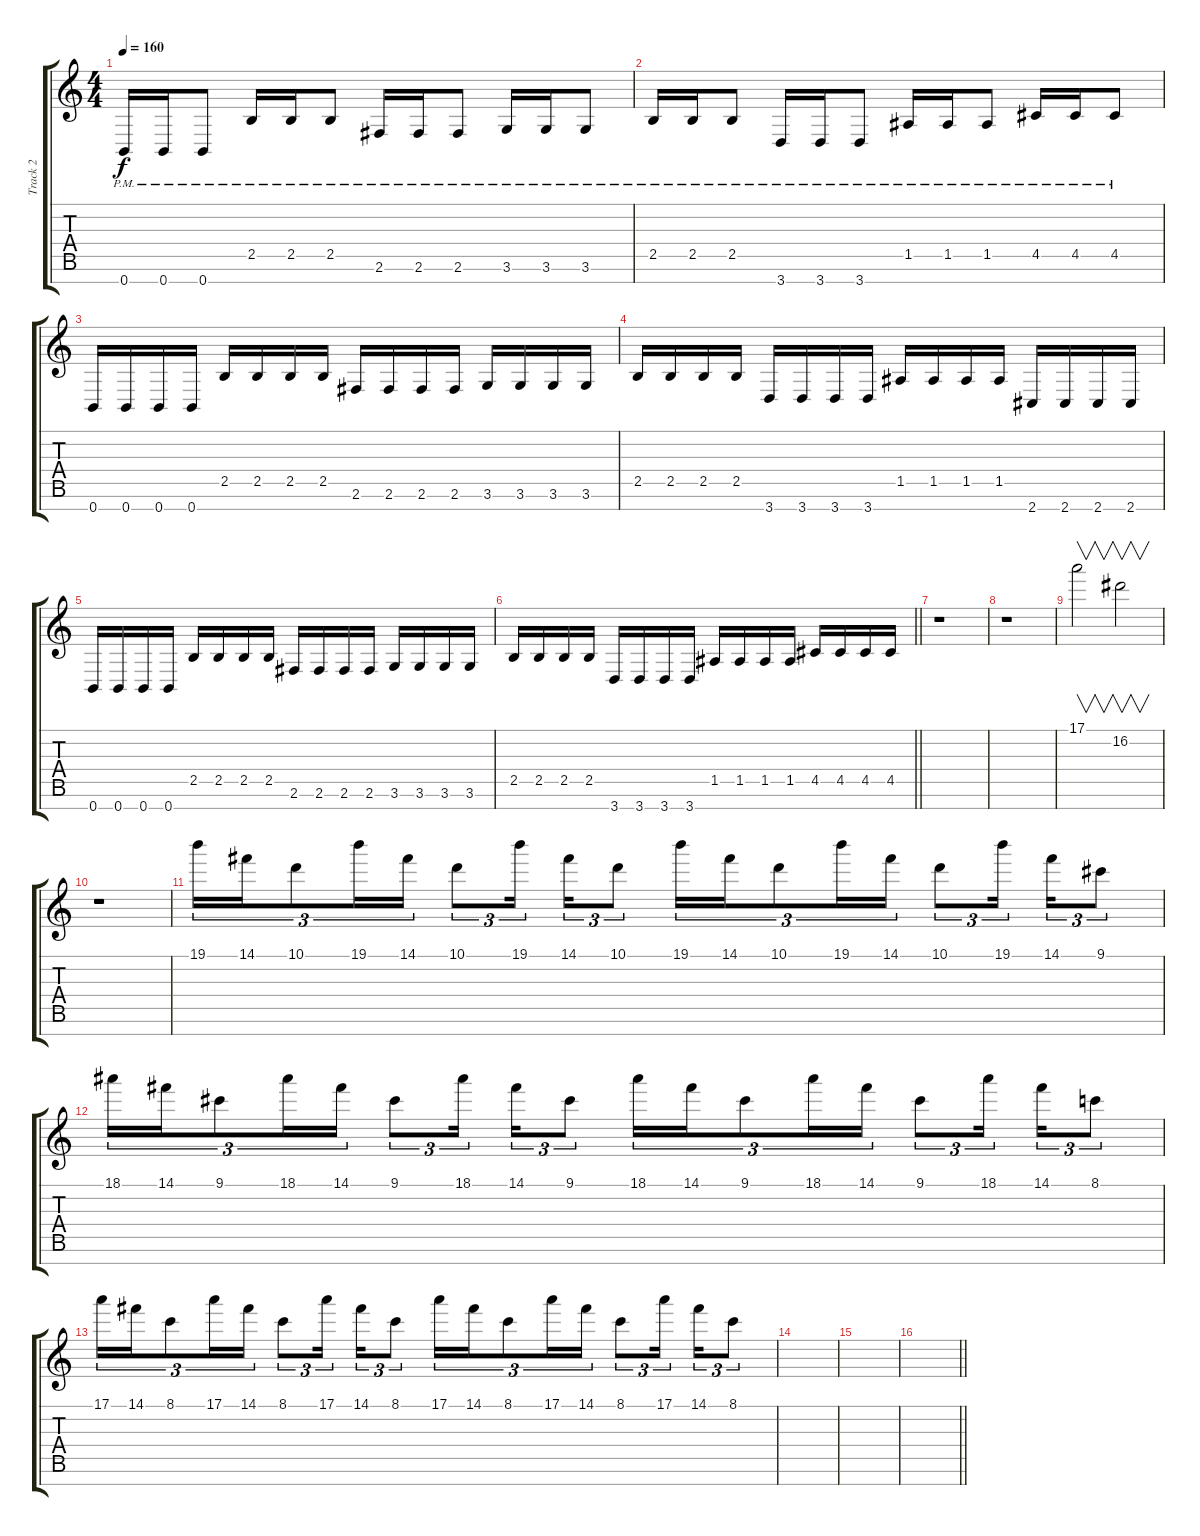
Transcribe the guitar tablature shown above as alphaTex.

\track ("Track 2" "Track 2") {instrument distortionguitar}
\staff {score tabs}
\tuning (E4 B3 G3 D3 A2 E2 B1) {hide}
\ts (4 4)
\tempo 160
\clef g2
\ks c
0.7{pm}.16{dy f} 0.7{pm}.16 0.7{pm}.8 2.5{pm}.16 2.5{pm}.16 2.5{pm}.8 2.6{pm}.16 2.6{pm}.16 2.6{pm}.8 3.6{pm}.16 3.6{pm}.16 3.6{pm}.8 |
2.5{pm}.16 2.5{pm}.16 2.5{pm}.8 3.7{pm}.16 3.7{pm}.16 3.7{pm}.8 1.5{pm}.16 1.5{pm}.16 1.5{pm}.8 4.5{pm}.16 4.5{pm}.16 4.5{pm}.8 |
0.7.16 0.7.16 0.7.16 0.7.16 2.5.16 2.5.16 2.5.16 2.5.16 2.6.16 2.6.16 2.6.16 2.6.16 3.6.16 3.6.16 3.6.16 3.6.16 |
2.5.16 2.5.16 2.5.16 2.5.16 3.7.16 3.7.16 3.7.16 3.7.16 1.5.16 1.5.16 1.5.16 1.5.16 2.7.16 2.7.16 2.7.16 2.7.16 |
0.7.16 0.7.16 0.7.16 0.7.16 2.5.16 2.5.16 2.5.16 2.5.16 2.6.16 2.6.16 2.6.16 2.6.16 3.6.16 3.6.16 3.6.16 3.6.16 |
\barLineRight lightlight
2.5.16 2.5.16 2.5.16 2.5.16 3.7.16 3.7.16 3.7.16 3.7.16 1.5.16 1.5.16 1.5.16 1.5.16 4.5.16 4.5.16 4.5.16 4.5.16 |
\section ("" "")
r.1 |
r.1 |
17.1.2{v} 16.2.2{v} |
r.1 |
19.1.16{tu (3 2)} 14.1.16{tu (3 2)} 10.1.8{tu (3 2)} 19.1.16{tu (3 2)} 14.1.16{tu (3 2)} 10.1.8{tu (3 2)} 19.1.16{tu (3 2)} 14.1.16{tu (3 2)} 10.1.8{tu (3 2)} 19.1.16{tu (3 2)} 14.1.16{tu (3 2)} 10.1.8{tu (3 2)} 19.1.16{tu (3 2)} 14.1.16{tu (3 2)} 10.1.8{tu (3 2)} 19.1.16{tu (3 2)} 14.1.16{tu (3 2)} 9.1.8{tu (3 2)} |
18.1.16{tu (3 2)} 14.1.16{tu (3 2)} 9.1.8{tu (3 2)} 18.1.16{tu (3 2)} 14.1.16{tu (3 2)} 9.1.8{tu (3 2)} 18.1.16{tu (3 2)} 14.1.16{tu (3 2)} 9.1.8{tu (3 2)} 18.1.16{tu (3 2)} 14.1.16{tu (3 2)} 9.1.8{tu (3 2)} 18.1.16{tu (3 2)} 14.1.16{tu (3 2)} 9.1.8{tu (3 2)} 18.1.16{tu (3 2)} 14.1.16{tu (3 2)} 8.1.8{tu (3 2)} |
17.1.16{tu (3 2)} 14.1.16{tu (3 2)} 8.1.8{tu (3 2)} 17.1.16{tu (3 2)} 14.1.16{tu (3 2)} 8.1.8{tu (3 2)} 17.1.16{tu (3 2)} 14.1.16{tu (3 2)} 8.1.8{tu (3 2)} 17.1.16{tu (3 2)} 14.1.16{tu (3 2)} 8.1.8{tu (3 2)} 17.1.16{tu (3 2)} 14.1.16{tu (3 2)} 8.1.8{tu (3 2)} 17.1.16{tu (3 2)} 14.1.16{tu (3 2)} 8.1.8{tu (3 2)} |
|
|
\barLineRight lightlight
